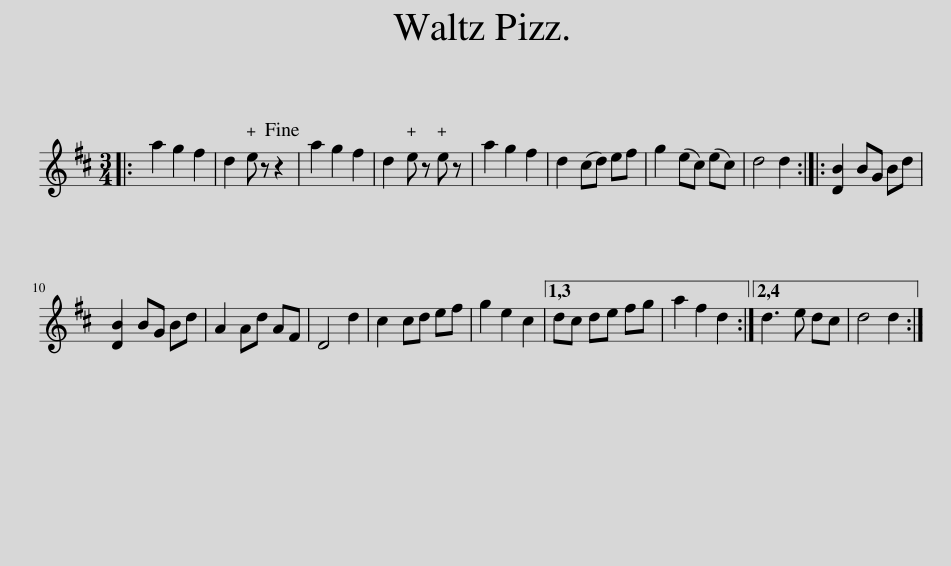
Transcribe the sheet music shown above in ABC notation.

X:1
L:1/8
M:3/4
I:linebreak $
K:D
V:1 treble
V:1
|: a2 g2 f2 | d2 e z z2!fine! | a2 g2 f2 | d2 e z e z | a2 g2 f2 | %5
 d2 (cd) ef | g2 (ec) (ec) | d4 d2 :: [DB]2 BG Bd |$ [DB]2 BG Bd | %10
 A2 Ad AF | D4 d2 | c2 cd ef | g2 e2 c2 |1,3 dc de fg | %15
 a2 f2 d2 :|2,4 d3 e dc | d4 d2 :| %18
